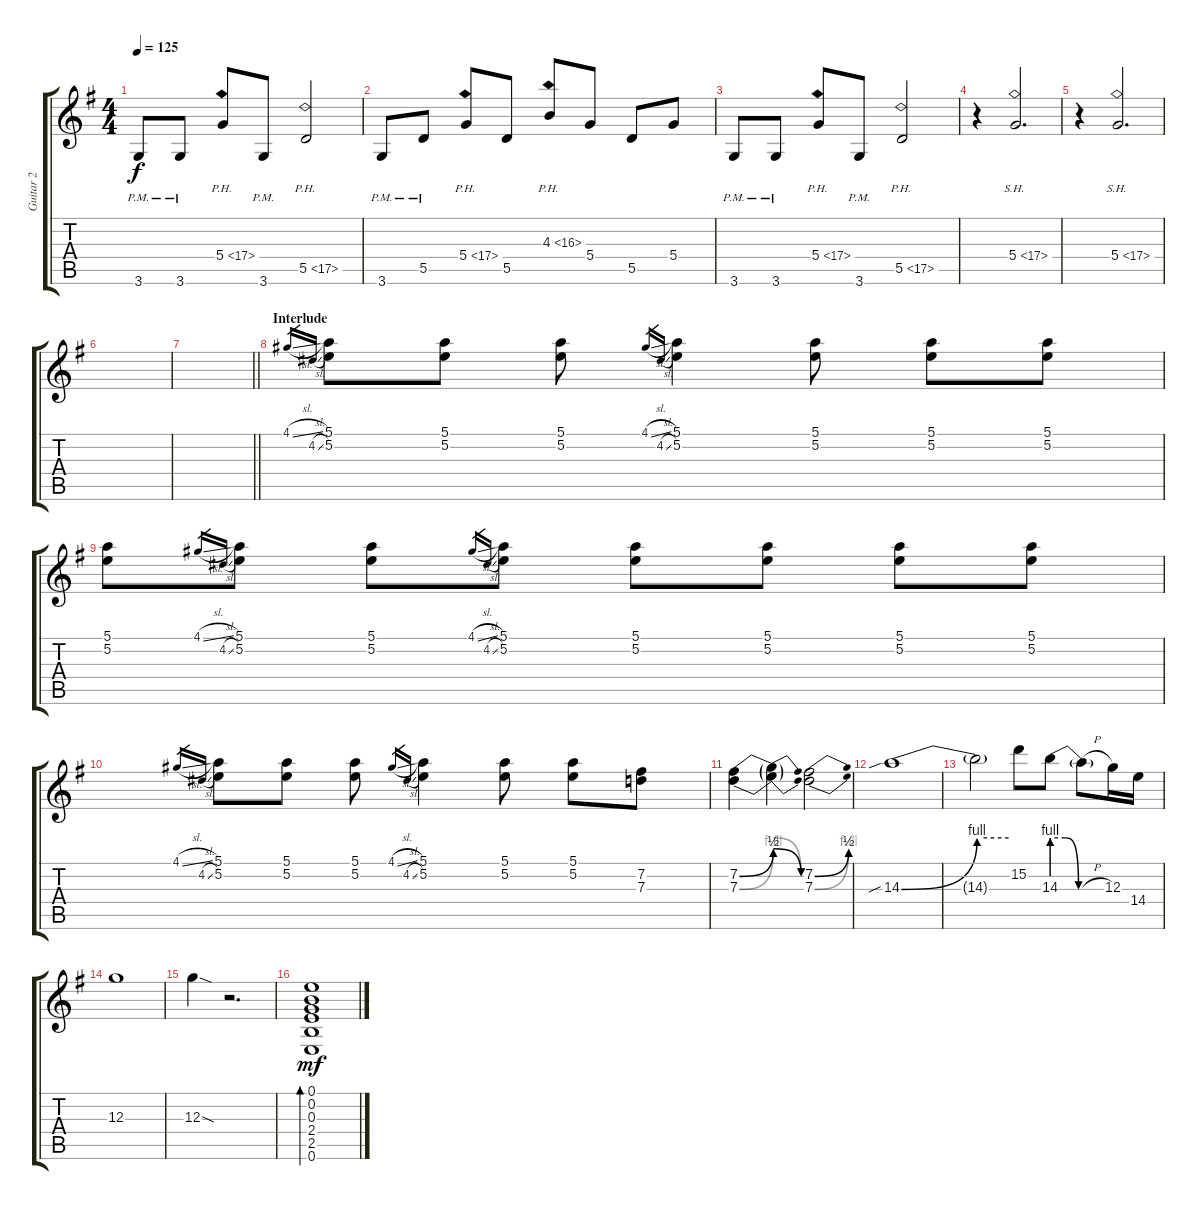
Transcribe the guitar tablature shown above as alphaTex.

\track ("Guitar 2" "Guitar 2") {instrument acousticguitarsteel}
\staff {score tabs}
\tuning (E4 B3 G3 D3 A2 E2) {hide}
\ts (4 4)
\tempo 125
\clef g2
\ks g
3.6{pm}.8{dy f} 3.6{pm}.8 5.4{ph 12}.8 3.6{pm}.8 5.5{ph 12}.2 |
3.6{pm}.8 5.5{pm}.8 5.4{ph 12}.8 5.5.8 4.3{ph 12}.8 5.4.8 5.5.8 5.4.8 |
3.6{pm}.8 3.6{pm}.8 5.4{ph 12}.8 3.6{pm}.8 5.5{ph 12}.2 |
r.4 5.4{sh 12}.2{d} |
r.4 5.4{sh 12}.2{d} |
|
\barLineRight lightlight
|
\section ("" "Interlude")
4.1{sl}.16{gr} 4.2{sl}.16{gr} (5.1 5.2).8 (5.1 5.2).8 (5.1 5.2).8 4.1{sl}.16{gr} 4.2{sl}.16{gr} (5.1 5.2).4 (5.1 5.2).8 (5.1 5.2).8 (5.1 5.2).8 |
(5.1 5.2).8 4.1{sl}.16{gr} 4.2{sl}.16{gr} (5.1 5.2).8 (5.1 5.2).8 4.1{sl}.16{gr} 4.2{sl}.16{gr} (5.1 5.2).8 (5.1 5.2).8 (5.1 5.2).8 (5.1 5.2).8 (5.1 5.2).8 |
4.1{sl}.16{gr} 4.2{sl}.16{gr} (5.1 5.2).8 (5.1 5.2).8 (5.1 5.2).8 4.1{sl}.16{gr} 4.2{sl}.16{gr} (5.1 5.2).4 (5.1 5.2).8 (5.1 5.2).8 (7.2 7.3).8 |
(7.2{be (bend 0 0 60 2)} 7.3{be (bend 0 0 60 4)}).4 (7.2{be (release 0 2 60 0) t} 7.3{be (release 0 4 60 0) t}).4 (7.2{be (bend 0 0 60 2)} 7.3{be (bend 0 0 60 4)}).2 |
14.3{be (bend 0 0 60 4) sib}.1 |
14.3{be (hold 0 4 60 4) t}.2 15.2.8 14.3{be (custom 0 4 15 4 30 0 60 0)}.8 14.3{h t}.8 12.3.16 14.4.16 |
12.3.1 |
12.3{sod}.4 r.2{d} |
(0.1 0.2 0.3 2.4 2.5 0.6).1{bd 120 dy mf instrument electricguitarjazz}
